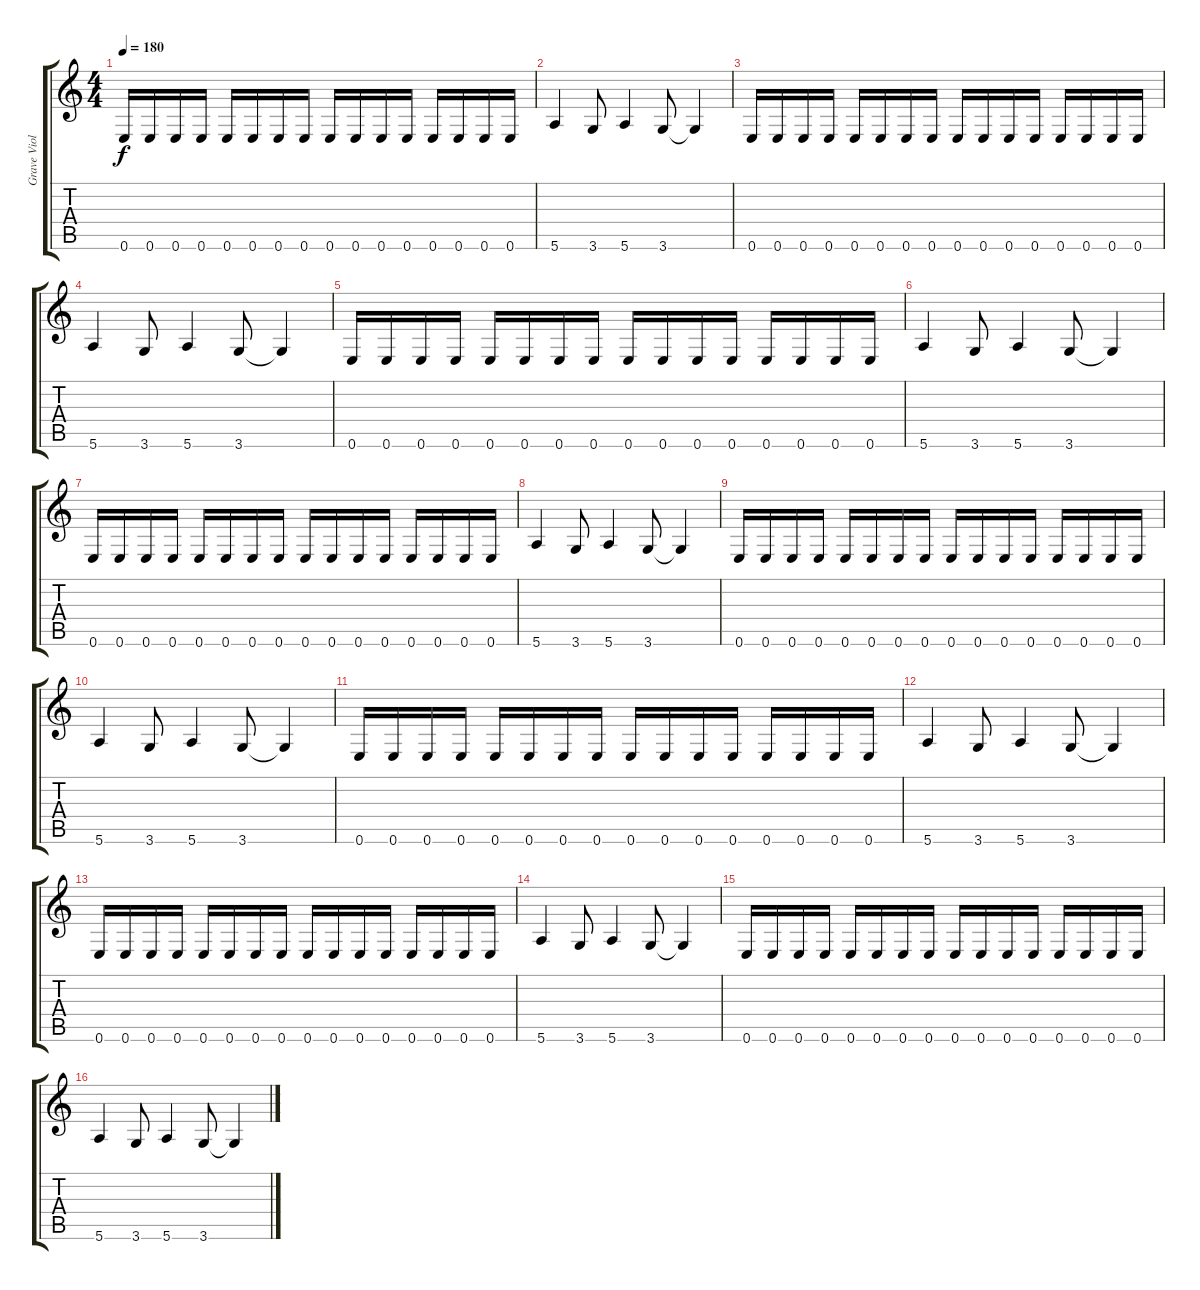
\track ("Grave Violator (Guitar)" "Grave Viol") {instrument overdrivenguitar}
\staff {score tabs}
\tuning (E4 B3 G3 D3 A2 E2) {hide}
\ts (4 4)
\tempo 180
\clef g2
\ks c
0.6.16{dy f instrument overdrivenguitar} 0.6.16 0.6.16 0.6.16 0.6.16 0.6.16 0.6.16 0.6.16 0.6.16 0.6.16 0.6.16 0.6.16 0.6.16 0.6.16 0.6.16 0.6.16 |
5.6.4 3.6.8 5.6.4 3.6.8 3.6{t}.4 |
0.6.16 0.6.16 0.6.16 0.6.16 0.6.16 0.6.16 0.6.16 0.6.16 0.6.16 0.6.16 0.6.16 0.6.16 0.6.16 0.6.16 0.6.16 0.6.16 |
5.6.4 3.6.8 5.6.4 3.6.8 3.6{t}.4 |
0.6.16 0.6.16 0.6.16 0.6.16 0.6.16 0.6.16 0.6.16 0.6.16 0.6.16 0.6.16 0.6.16 0.6.16 0.6.16 0.6.16 0.6.16 0.6.16 |
5.6.4 3.6.8 5.6.4 3.6.8 3.6{t}.4 |
0.6.16 0.6.16 0.6.16 0.6.16 0.6.16 0.6.16 0.6.16 0.6.16 0.6.16 0.6.16 0.6.16 0.6.16 0.6.16 0.6.16 0.6.16 0.6.16 |
5.6.4 3.6.8 5.6.4 3.6.8 3.6{t}.4 |
0.6.16 0.6.16 0.6.16 0.6.16 0.6.16 0.6.16 0.6.16 0.6.16 0.6.16 0.6.16 0.6.16 0.6.16 0.6.16 0.6.16 0.6.16 0.6.16 |
5.6.4 3.6.8 5.6.4 3.6.8 3.6{t}.4 |
0.6.16 0.6.16 0.6.16 0.6.16 0.6.16 0.6.16 0.6.16 0.6.16 0.6.16 0.6.16 0.6.16 0.6.16 0.6.16 0.6.16 0.6.16 0.6.16 |
5.6.4 3.6.8 5.6.4 3.6.8 3.6{t}.4 |
0.6.16 0.6.16 0.6.16 0.6.16 0.6.16 0.6.16 0.6.16 0.6.16 0.6.16 0.6.16 0.6.16 0.6.16 0.6.16 0.6.16 0.6.16 0.6.16 |
5.6.4 3.6.8 5.6.4 3.6.8 3.6{t}.4 |
0.6.16 0.6.16 0.6.16 0.6.16 0.6.16 0.6.16 0.6.16 0.6.16 0.6.16 0.6.16 0.6.16 0.6.16 0.6.16 0.6.16 0.6.16 0.6.16 |
5.6.4 3.6.8 5.6.4 3.6.8 3.6{t}.4
